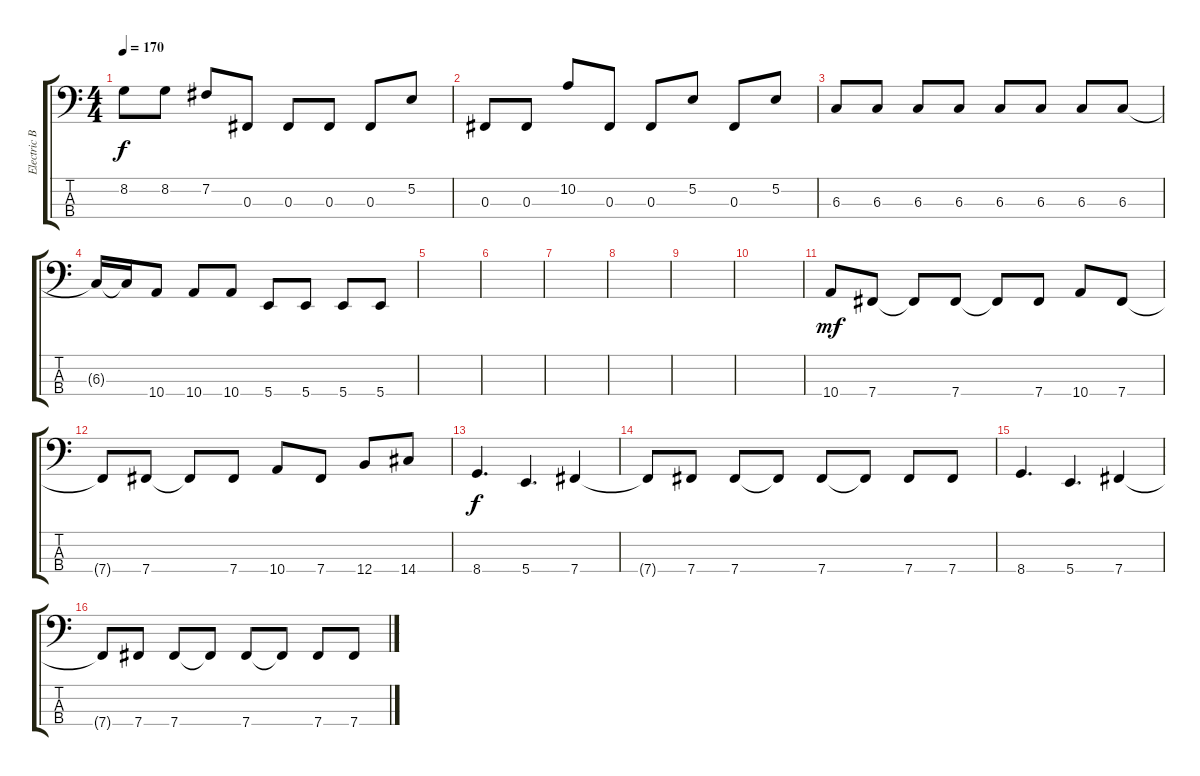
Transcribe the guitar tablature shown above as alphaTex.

\track ("Electric Bass" "Electric B") {instrument electricbassfinger}
\staff {score tabs}
\tuning (E2 B1 Gb1 B0) {hide}
\ts (4 4)
\tempo 170
\clef f4
\ks c
8.2.8{dy f} 8.2.8 7.2.8 0.3.8 0.3.8 0.3.8 0.3.8 5.2.8 |
0.3.8 0.3.8 10.2.8 0.3.8 0.3.8 5.2.8 0.3.8 5.2.8 |
6.3.8 6.3.8 6.3.8 6.3.8 6.3.8 6.3.8 6.3.8 6.3.8 |
6.3{t}.16 6.3{t}.16 10.4.8 10.4.8 10.4.8 5.4.8 5.4.8 5.4.8 5.4.8 |
|
|
|
|
|
|
10.4.8{dy mf} 7.4.8 7.4{t}.8 7.4.8 7.4{t}.8 7.4.8 10.4.8 7.4.8 |
7.4{t}.8 7.4.8 7.4{t}.8 7.4.8 10.4.8 7.4.8 12.4.8 14.4.8 |
8.4.4{d dy f} 5.4.4{d} 7.4.4 |
7.4{t}.8 7.4.8 7.4.8 7.4{t}.8 7.4.8 7.4{t}.8 7.4.8 7.4.8 |
8.4.4{d} 5.4.4{d} 7.4.4 |
7.4{t}.8 7.4.8 7.4.8 7.4{t}.8 7.4.8 7.4{t}.8 7.4.8 7.4.8
